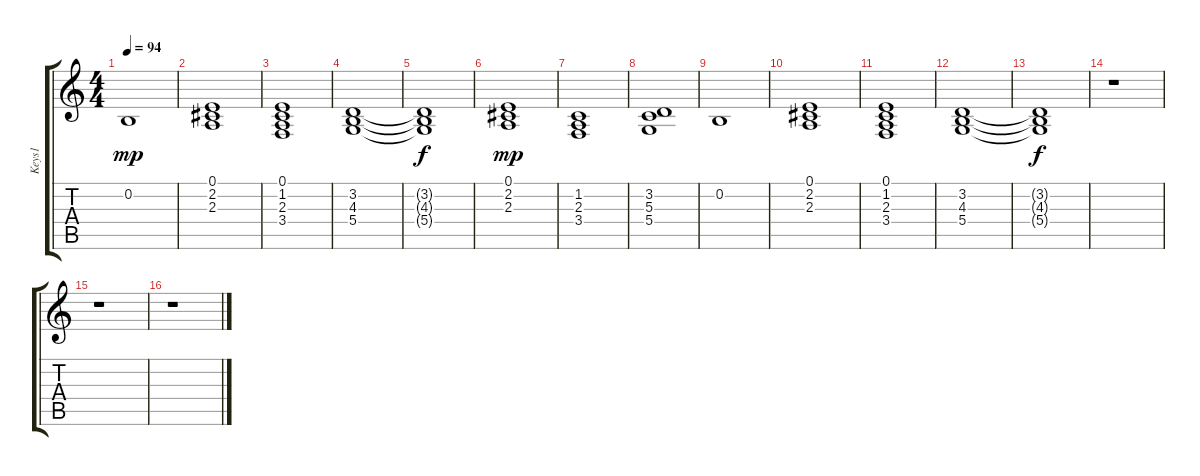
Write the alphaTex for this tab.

\track ("Keys1" "Keys1") {instrument stringensemble2}
\staff {score tabs}
\tuning (E4 B3 G3 D3 A2 E2) {hide}
\ts (4 4)
\tempo 94
\clef g2
\ks c
0.2.1{dy mp} |
(0.1 2.2 2.3).1 |
(0.1 1.2 2.3 3.4).1 |
(3.2 4.3 5.4).1 |
(3.2{t} 4.3{t} 5.4{t}).1{dy f} |
(0.1 2.2 2.3).1{dy mp} |
(1.2 2.3 3.4).1 |
(3.2 5.3 5.4).1 |
0.2.1 |
(0.1 2.2 2.3).1 |
(0.1 1.2 2.3 3.4).1 |
(3.2 4.3 5.4).1 |
(3.2{t} 4.3{t} 5.4{t}).1{dy f} |
r.1 |
r.1 |
r.1
